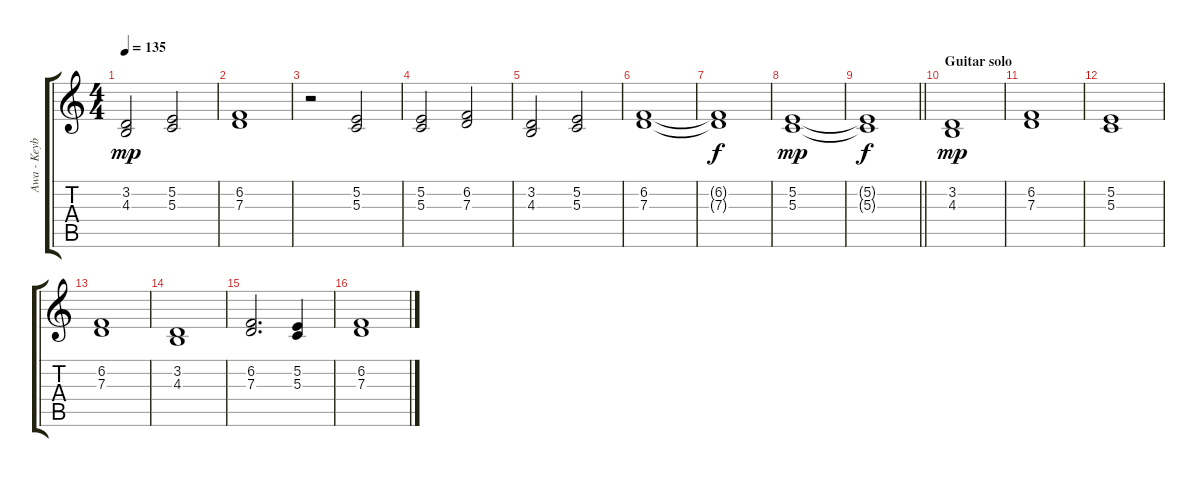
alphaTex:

\track ("Awa - Keyboard" "Awa - Keyb") {instrument pad4choir}
\staff {score tabs}
\tuning (E4 B3 G3 D3 A2 E2) {hide}
\ts (4 4)
\tempo 135
\clef g2
\ks c
(3.2 4.3).2{dy mp} (5.2 5.3).2 |
(6.2 7.3).1 |
r.2 (5.2 5.3).2 |
(5.2 5.3).2 (6.2 7.3).2 |
(3.2 4.3).2 (5.2 5.3).2 |
(6.2 7.3).1 |
(6.2{t} 7.3{t}).1{dy f} |
(5.2 5.3).1{dy mp} |
\barLineRight lightlight
(5.2{t} 5.3{t}).1{dy f} |
\section ("" "Guitar solo")
(3.2 4.3).1{dy mp} |
(6.2 7.3).1 |
(5.2 5.3).1 |
(6.2 7.3).1 |
(3.2 4.3).1 |
(6.2 7.3).2{d} (5.2 5.3).4 |
(6.2 7.3).1
